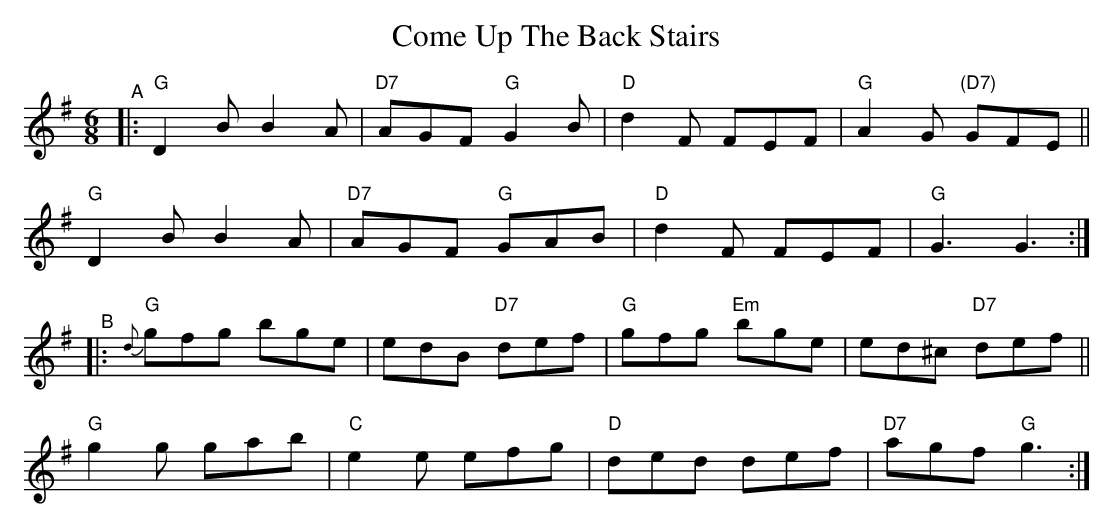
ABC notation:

X:1
T: Come Up The Back Stairs
M: 6/8
K: G
"^A"|:\
"G"D2B B2A | "D7"AGF "G"G2B | "D"d2F FEF | "G"A2G "(D7)"GFE ||
"G"D2B B2A | "D7"AGF "G"GAB | "D"d2F FEF | "G"G3 G3 :|
"^B"|: {d}\
"G"gfg bge | edB "D7"def | "G"gfg "Em"bge | ed^c "D7"def ||
"G"g2g gab | "C"e2e efg | "D"ded def | "D7"agf "G"g3 :|
